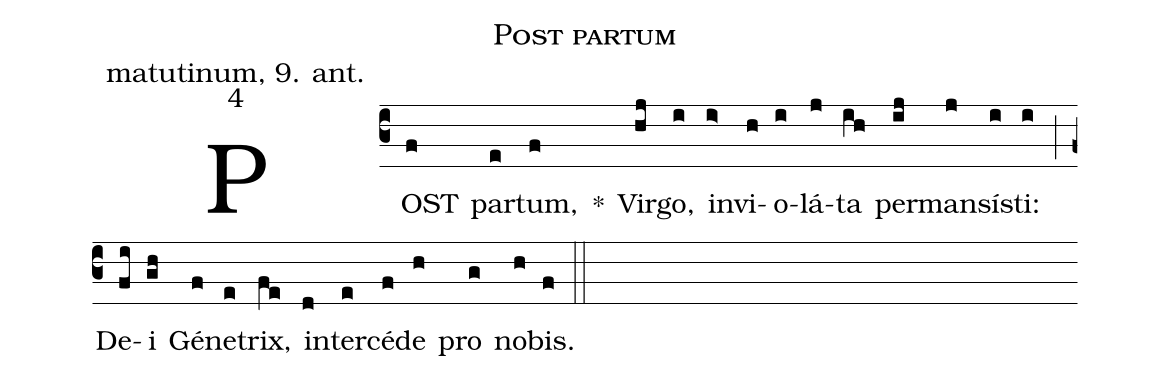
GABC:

name: Post partum;
office-part: matutinum, 9. ant.;
mode: 4;
%%
(c3)
POST(f) par(e)tum,(f) *()
Vir(hj)go,(i)
in(i>)vi(h)o(i)lá(j)ta(ih) per(ij)man(j)sí(i)sti:(i) (;)
De(fi)i(gh) Gé(f)ne(e)trix,(fe)
in(d)ter(e)cé(f)de(h) pro(g) no(h)bis.(f) (::)
